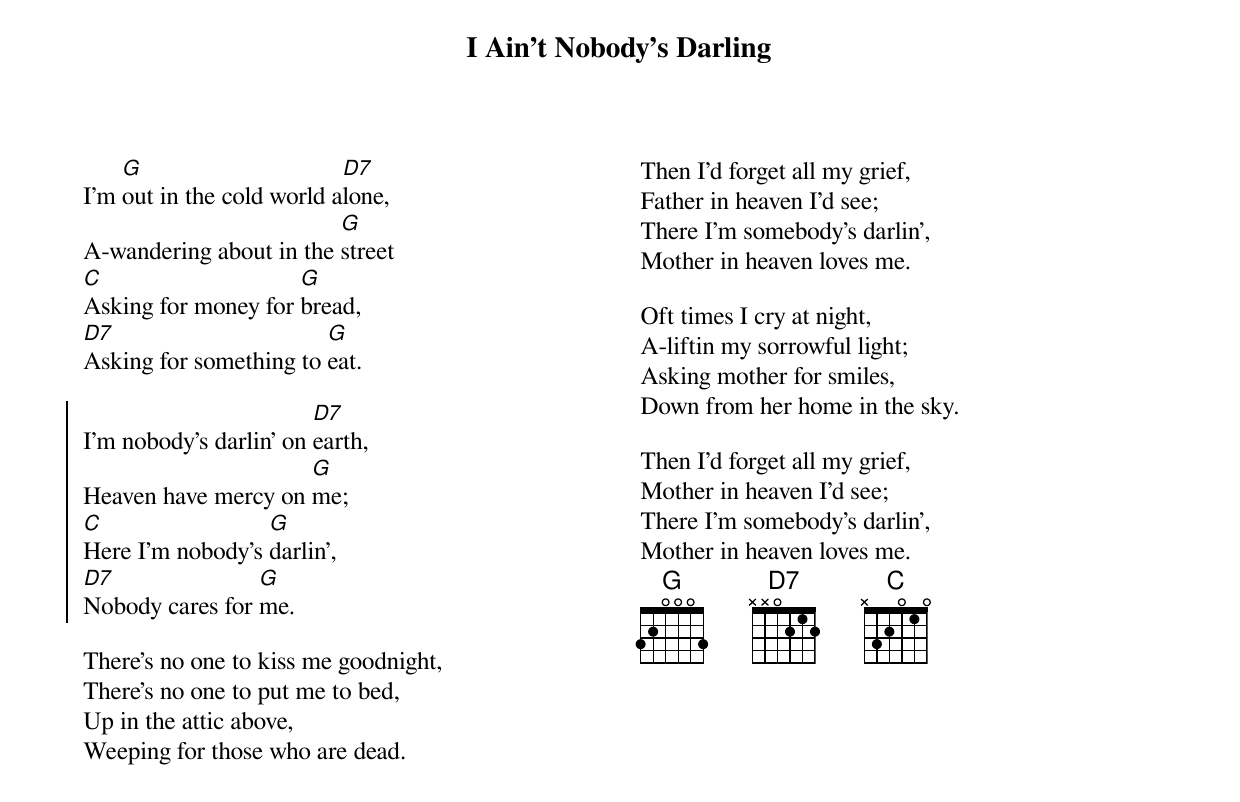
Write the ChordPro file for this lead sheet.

{t:I Ain't Nobody's Darling}
{columns:2}
I'm [G]out in the cold world a[D7]lone,
A-wandering about in the [G]street
[C]Asking for money for [G]bread,
[D7]Asking for something to [G]eat.

{soc}
I'm nobody's darlin' on [D7]earth,
Heaven have mercy on [G]me;
[C]Here I'm nobody's [G]darlin',
[D7]Nobody cares for [G]me.
{eoc}

There's no one to kiss me goodnight,
There's no one to put me to bed,
Up in the attic above,
Weeping for those who are dead.
{colb}
Then I'd forget all my grief,
Father in heaven I'd see;
There I'm somebody's darlin',
Mother in heaven loves me.

Oft times I cry at night,
A-liftin my sorrowful light;
Asking mother for smiles,
Down from her home in the sky.

Then I'd forget all my grief,
Mother in heaven I'd see;
There I'm somebody's darlin',
Mother in heaven loves me.
